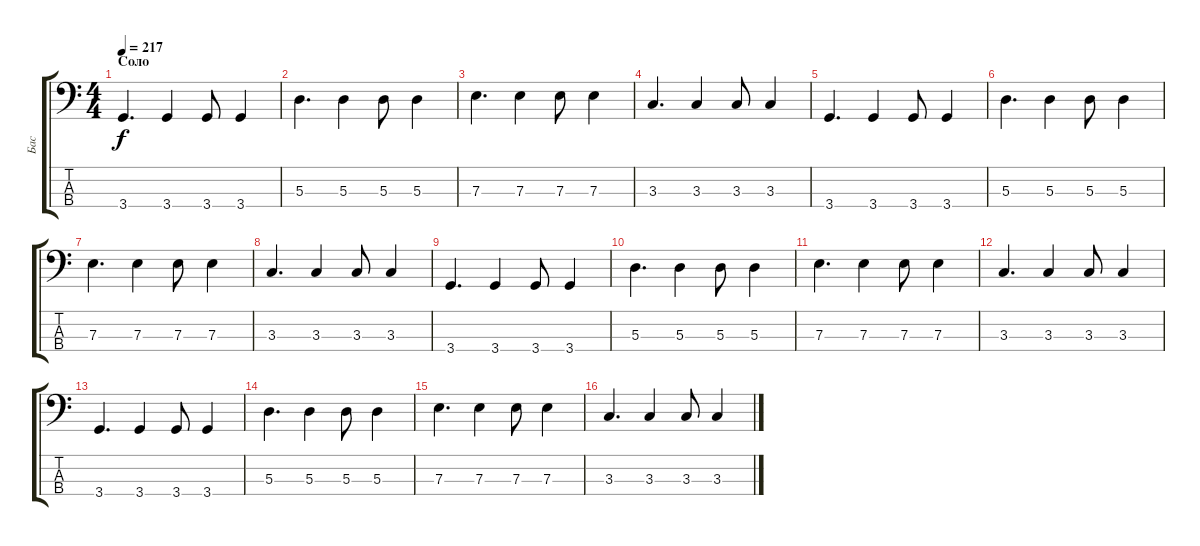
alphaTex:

\track ("Бас" "Бас") {instrument electricbassfinger}
\staff {score tabs}
\tuning (G2 D2 A1 E1) {hide}
\ts (4 4)
\section ("" "Соло")
\tempo 217
\clef f4
\ks c
3.4.4{d dy f} 3.4.4 3.4.8 3.4.4 |
5.3.4{d} 5.3.4 5.3.8 5.3.4 |
7.3.4{d} 7.3.4 7.3.8 7.3.4 |
3.3.4{d} 3.3.4 3.3.8 3.3.4 |
3.4.4{d} 3.4.4 3.4.8 3.4.4 |
5.3.4{d} 5.3.4 5.3.8 5.3.4 |
7.3.4{d} 7.3.4 7.3.8 7.3.4 |
3.3.4{d} 3.3.4 3.3.8 3.3.4 |
3.4.4{d} 3.4.4 3.4.8 3.4.4 |
5.3.4{d} 5.3.4 5.3.8 5.3.4 |
7.3.4{d} 7.3.4 7.3.8 7.3.4 |
3.3.4{d} 3.3.4 3.3.8 3.3.4 |
3.4.4{d} 3.4.4 3.4.8 3.4.4 |
5.3.4{d} 5.3.4 5.3.8 5.3.4 |
7.3.4{d} 7.3.4 7.3.8 7.3.4 |
3.3.4{d} 3.3.4 3.3.8 3.3.4
